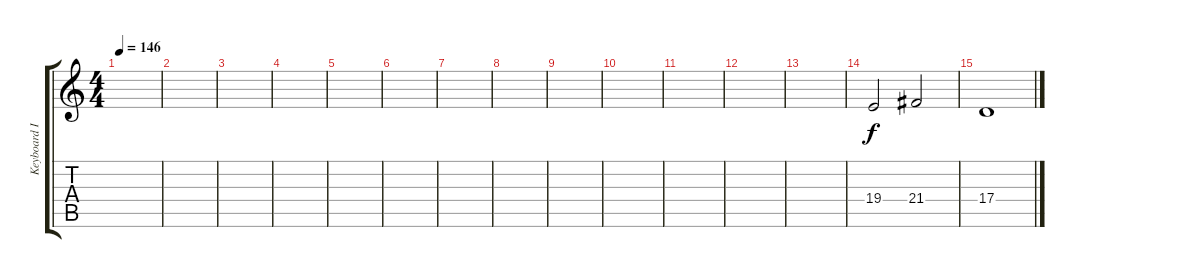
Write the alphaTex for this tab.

\track ("Keyboard II [Maria]" "Keyboard I") {instrument lead5charang}
\staff {score tabs}
\tuning (B3 Gb3 D3 A2 E2 B1) {hide}
\ts (4 4)
\tempo 146
\clef g2
\ks c
|
|
|
|
|
|
|
|
|
|
|
|
|
19.4.2 21.4.2 |
17.4.1
